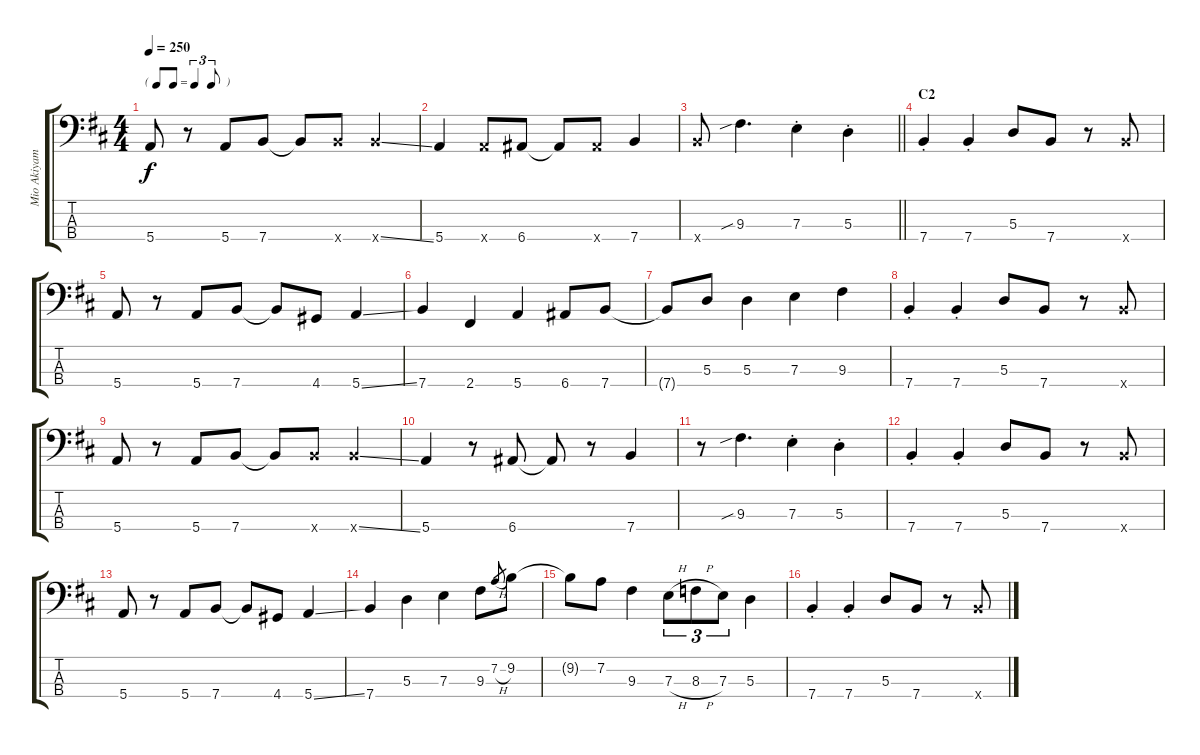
\track ("Mio Akiyama" "Mio Akiyam") {instrument electricbassfinger}
\staff {score tabs}
\tuning (G2 D2 A1 E1) {hide}
\ts (4 4)
\tf triplet8th
\tempo 250
\clef f4
\ks d
5.4.8{dy f} r.8 5.4.8 7.4.8 7.4{t}.8 7.4{x}.8 7.4{ss x}.4 |
5.4.4 5.4{x}.8 6.4.8 6.4{t}.8 6.4{x}.8 7.4.4 |
\barLineRight lightlight
7.4{x}.8 9.3{sib}.4{d} 7.3{st}.4 5.3{st}.4 |
\section ("" "C2")
7.4{st}.4 7.4{st}.4 5.3.8 7.4.8 r.8 7.4{x}.8 |
5.4.8 r.8 5.4.8 7.4.8 7.4{t}.8 4.4.8 5.4{ss}.4 |
7.4.4 2.4.4 5.4.4 6.4.8 7.4.8 |
7.4{t}.8 5.3.8 5.3.4 7.3.4 9.3.4 |
7.4{st}.4 7.4{st}.4 5.3.8 7.4.8 r.8 7.4{x}.8 |
5.4.8 r.8 5.4.8 7.4.8 7.4{t}.8 7.4{x}.8 7.4{ss x}.4 |
5.4.4 r.8 6.4.8 6.4{t}.8 r.8 7.4.4 |
r.8 9.3{sib}.4{d} 7.3{st}.4 5.3{st}.4 |
7.4{st}.4 7.4{st}.4 5.3.8 7.4.8 r.8 7.4{x}.8 |
5.4.8 r.8 5.4.8 7.4.8 7.4{t}.8 4.4.8 5.4{ss}.4 |
7.4.4 5.3.4 7.3.4 9.3.8 7.2{h}.8{gr} 9.2.8 |
9.2{t}.8 7.2.8 9.3.4 7.3{h}.8{tu (3 2)} 8.3{h}.8{tu (3 2)} 7.3.8{tu (3 2)} 5.3.4 |
7.4{st}.4 7.4{st}.4 5.3.8 7.4.8 r.8 7.4{x}.8
